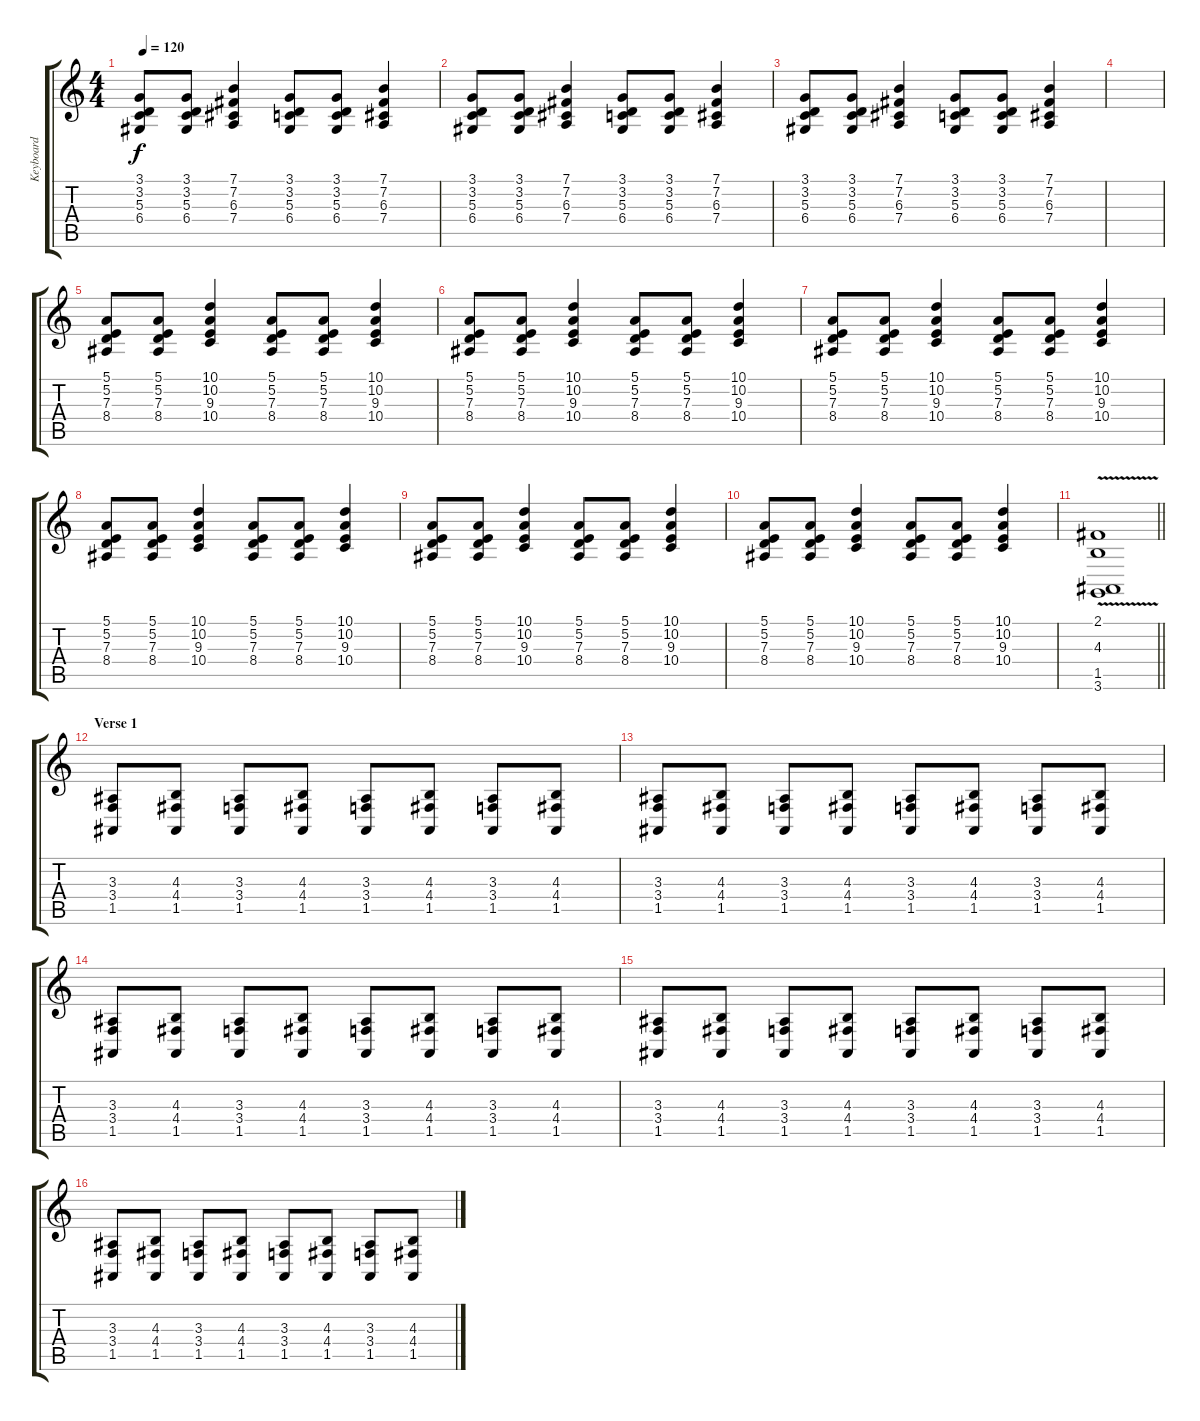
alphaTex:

\track ("Keyboard" "Keyboard") {instrument churchorgan}
\staff {score tabs}
\tuning (E4 B3 G3 D3 A2 E2) {hide}
\ts (4 4)
\tempo 120
\clef g2
\ks c
(3.1 3.2 5.3 6.4).8{dy f} (3.1 3.2 5.3 6.4).8 (7.1 7.2 6.3 7.4).4 (3.1 3.2 5.3 6.4).8 (3.1 3.2 5.3 6.4).8 (7.1 7.2 6.3 7.4).4 |
(3.1 3.2 5.3 6.4).8 (3.1 3.2 5.3 6.4).8 (7.1 7.2 6.3 7.4).4 (3.1 3.2 5.3 6.4).8 (3.1 3.2 5.3 6.4).8 (7.1 7.2 6.3 7.4).4 |
(3.1 3.2 5.3 6.4).8 (3.1 3.2 5.3 6.4).8 (7.1 7.2 6.3 7.4).4 (3.1 3.2 5.3 6.4).8 (3.1 3.2 5.3 6.4).8 (7.1 7.2 6.3 7.4).4 |
|
(5.1 5.2 7.3 8.4).8 (5.1 5.2 7.3 8.4).8 (10.1 10.2 9.3 10.4).4 (5.1 5.2 7.3 8.4).8 (5.1 5.2 7.3 8.4).8 (10.1 10.2 9.3 10.4).4 |
(5.1 5.2 7.3 8.4).8 (5.1 5.2 7.3 8.4).8 (10.1 10.2 9.3 10.4).4 (5.1 5.2 7.3 8.4).8 (5.1 5.2 7.3 8.4).8 (10.1 10.2 9.3 10.4).4 |
(5.1 5.2 7.3 8.4).8 (5.1 5.2 7.3 8.4).8 (10.1 10.2 9.3 10.4).4 (5.1 5.2 7.3 8.4).8 (5.1 5.2 7.3 8.4).8 (10.1 10.2 9.3 10.4).4 |
(5.1 5.2 7.3 8.4).8 (5.1 5.2 7.3 8.4).8 (10.1 10.2 9.3 10.4).4 (5.1 5.2 7.3 8.4).8 (5.1 5.2 7.3 8.4).8 (10.1 10.2 9.3 10.4).4 |
(5.1 5.2 7.3 8.4).8 (5.1 5.2 7.3 8.4).8 (10.1 10.2 9.3 10.4).4 (5.1 5.2 7.3 8.4).8 (5.1 5.2 7.3 8.4).8 (10.1 10.2 9.3 10.4).4 |
(5.1 5.2 7.3 8.4).8 (5.1 5.2 7.3 8.4).8 (10.1 10.2 9.3 10.4).4 (5.1 5.2 7.3 8.4).8 (5.1 5.2 7.3 8.4).8 (10.1 10.2 9.3 10.4).4 |
\barLineRight lightlight
(2.1 4.3 1.5 3.6{v}).1 |
\section ("" "Verse 1")
(3.3 3.4 1.5).8 (4.3 4.4 1.5).8 (3.3 3.4 1.5).8 (4.3 4.4 1.5).8 (3.3 3.4 1.5).8 (4.3 4.4 1.5).8 (3.3 3.4 1.5).8 (4.3 4.4 1.5).8 |
(3.3 3.4 1.5).8 (4.3 4.4 1.5).8 (3.3 3.4 1.5).8 (4.3 4.4 1.5).8 (3.3 3.4 1.5).8 (4.3 4.4 1.5).8 (3.3 3.4 1.5).8 (4.3 4.4 1.5).8 |
(3.3 3.4 1.5).8 (4.3 4.4 1.5).8 (3.3 3.4 1.5).8 (4.3 4.4 1.5).8 (3.3 3.4 1.5).8 (4.3 4.4 1.5).8 (3.3 3.4 1.5).8 (4.3 4.4 1.5).8 |
(3.3 3.4 1.5).8 (4.3 4.4 1.5).8 (3.3 3.4 1.5).8 (4.3 4.4 1.5).8 (3.3 3.4 1.5).8 (4.3 4.4 1.5).8 (3.3 3.4 1.5).8 (4.3 4.4 1.5).8 |
(3.3 3.4 1.5).8 (4.3 4.4 1.5).8 (3.3 3.4 1.5).8 (4.3 4.4 1.5).8 (3.3 3.4 1.5).8 (4.3 4.4 1.5).8 (3.3 3.4 1.5).8 (4.3 4.4 1.5).8
